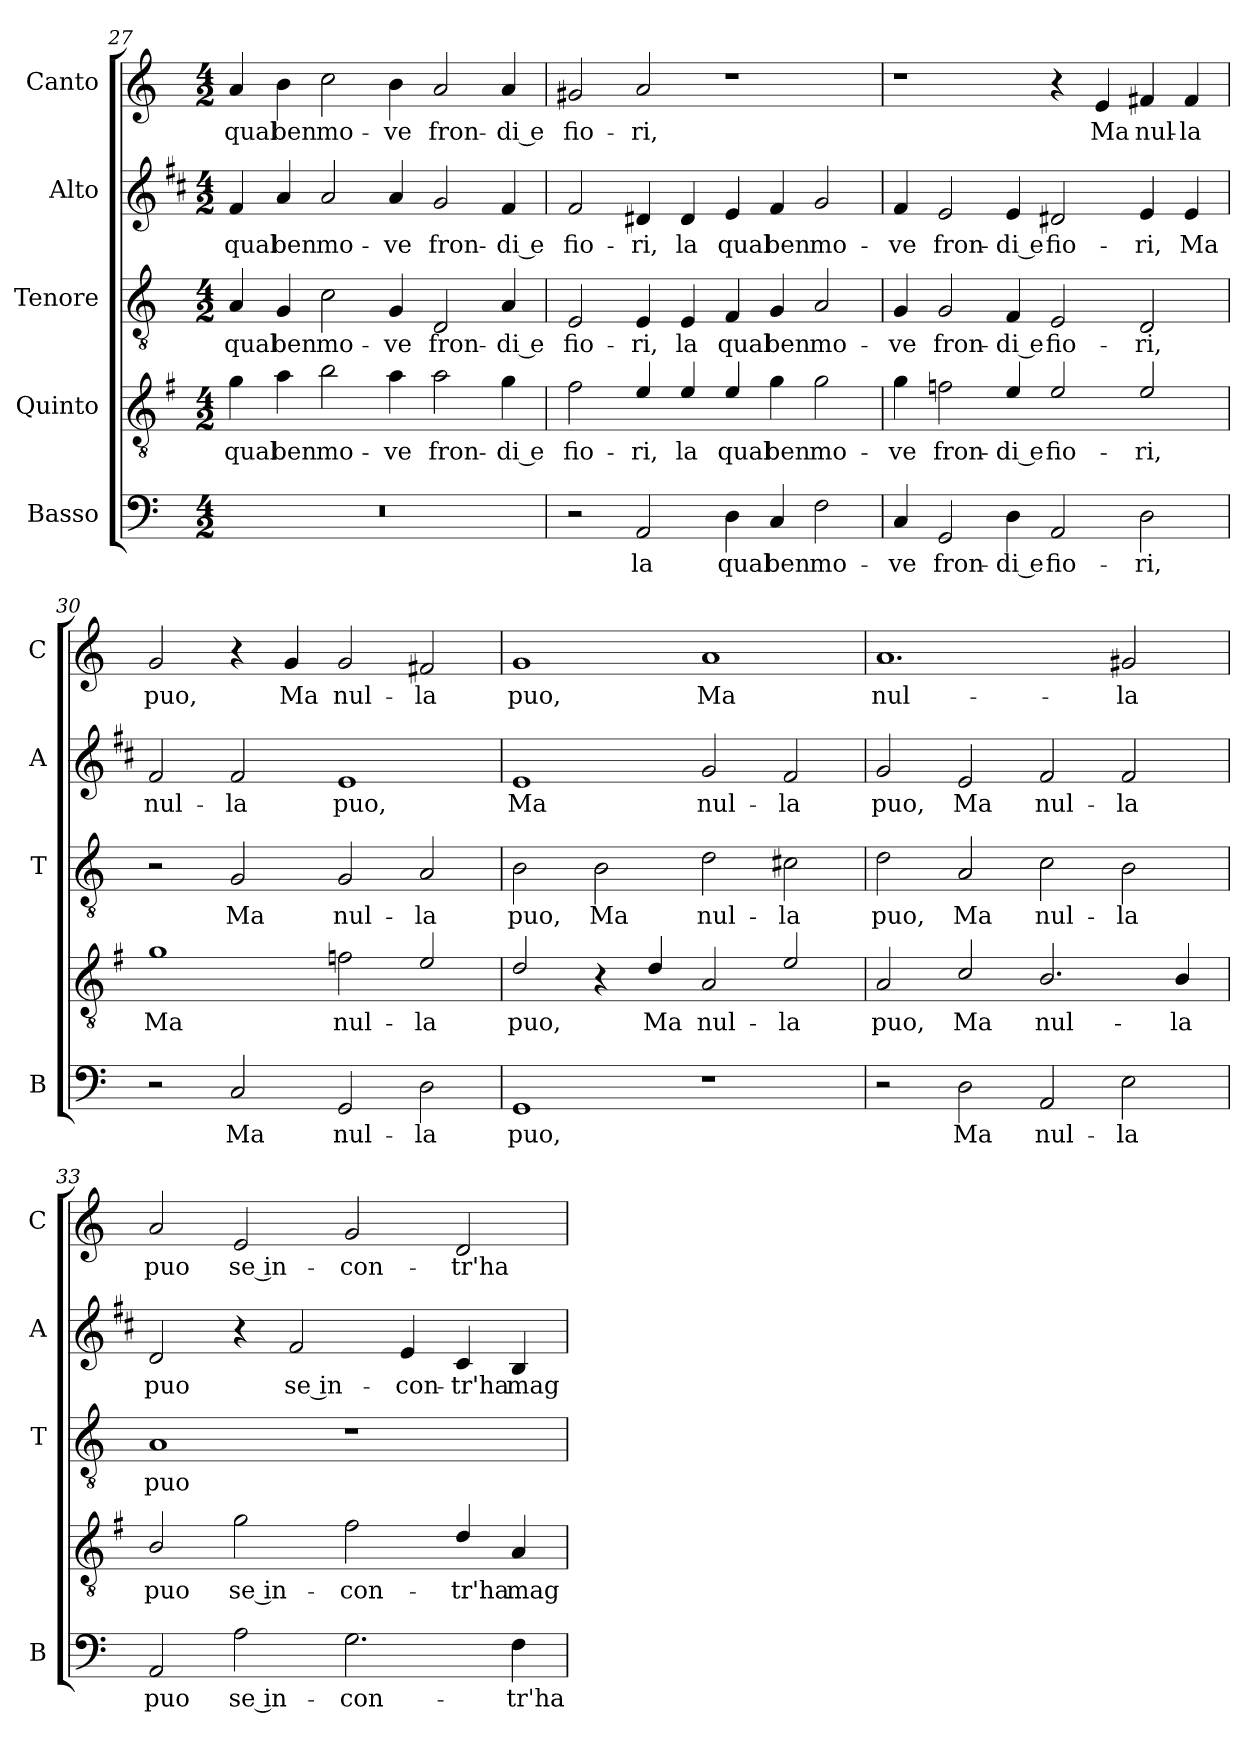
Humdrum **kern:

**kern	**text	**kern	**text	**kern	**text	**kern	**text	**kern	**text
*part5	*part5	*part4	*part4	*part3	*part3	*part2	*part2	*part1	*part1
*staff5	*staff5	*staff4	*staff4	*staff3	*staff3	*staff2	*staff2	*staff1	*staff1
*I"Basso	*	*I"Quinto	*	*I"Tenore	*	*I"Alto	*	*I"Canto	*
*I'B	*	*	*	*I'T	*	*I'A	*	*I'C	*
*clefF4	*	*clefGv2	*	*clefGv2	*	*clefG2	*	*clefG2	*
*	*	*ITrd4c7	*	*	*	*ITrd1c2	*	*	*
*k[]	*	*k[]	*	*k[]	*	*k[]	*	*k[]	*
*C:	*	*C:	*	*C:	*	*C:	*	*C:	*
*M4/2	*	*M4/2	*	*M4/2	*	*M4/2	*	*M4/2	*
=27	=27	=27	=27	=27	=27	=27	=27	=27	=27
!	!	!	!LO:LY:b	!	!LO:LY:b	!	!LO:LY:b	!	!LO:LY:b
0r	.	4c\	qual	4A/	qual	4e/	qual	4a/	qual
!	!	!	!LO:LY:b	!	!LO:LY:b	!	!LO:LY:b	!	!LO:LY:b
.	.	4d\	ben	4G/	ben	4g/	ben	4b\	ben
!	!	!	!LO:LY:b	!	!LO:LY:b	!	!LO:LY:b	!	!LO:LY:b
.	.	2e\	mo-	2c\	mo-	2g/	mo-	2cc\	mo-
!	!	!	!LO:LY:b	!	!LO:LY:b	!	!LO:LY:b	!	!LO:LY:b
.	.	4d\	-ve	4G/	-ve	4g/	-ve	4b\	-ve
!	!	!	!LO:LY:b	!	!LO:LY:b	!	!LO:LY:b	!	!LO:LY:b
.	.	2d\	fron-	2D/	fron-	2f/	fron-	2a/	fron-
!	!	!	!LO:LY:b	!	!LO:LY:b	!	!LO:LY:b	!	!LO:LY:b
.	.	4c\	-di e	4A/	-di e	4e/	-di e	4a/	-di e
=28	=28	=28	=28	=28	=28	=28	=28	=28	=28
!	!	!	!LO:LY:b	!	!LO:LY:b	!	!LO:LY:b	!	!LO:LY:b
2r	.	2B\	fio-	2E/	fio-	2e/	fio-	2g#X/	fio-
!	!LO:LY:b	!	!LO:LY:b	!	!LO:LY:b	!	!LO:LY:b	!	!LO:LY:b
2AA/	la	4A/	-ri,	4E/	-ri,	4c#X/	-ri,	2a/	-ri,
!	!	!	!LO:LY:b	!	!LO:LY:b	!	!LO:LY:b	!	!
.	.	4A/	la	4E/	la	4c#/	la	.	.
!	!LO:LY:b	!	!LO:LY:b	!	!LO:LY:b	!	!LO:LY:b	!	!
4D\	qual	4A/	qual	4F/	qual	4d/	qual	1r	.
!	!LO:LY:b	!	!LO:LY:b	!	!LO:LY:b	!	!LO:LY:b	!	!
4C/	ben	4c\	ben	4G/	ben	4e/	ben	.	.
!	!LO:LY:b	!	!LO:LY:b	!	!LO:LY:b	!	!LO:LY:b	!	!
2F\	mo-	2c\	mo-	2A/	mo-	2f/	mo-	.	.
!!LO:LB:g=z
=29	=29	=29	=29	=29	=29	=29	=29	=29	=29
!	!LO:LY:b	!	!LO:LY:b	!	!LO:LY:b	!	!LO:LY:b	!	!
4C/	-ve	4c\	-ve	4G/	-ve	4e/	-ve	1r	.
!	!LO:LY:b	!	!LO:LY:b	!	!LO:LY:b	!	!LO:LY:b	!	!
2GG/	fron-	2B-X\	fron-	2G/	fron-	2d/	fron-	.	.
!	!LO:LY:b	!	!LO:LY:b	!	!LO:LY:b	!	!LO:LY:b	!	!
4D\	-di e	4A/	-di e	4F/	-di e	4d/	-di e	.	.
!	!LO:LY:b	!	!LO:LY:b	!	!LO:LY:b	!	!LO:LY:b	!	!
2AA/	fio-	2A/	fio-	2E/	fio-	2c#X/	fio-	4r	.
!	!	!	!	!	!	!	!	!	!LO:LY:b
.	.	.	.	.	.	.	.	4e/	Ma
!	!LO:LY:b	!	!LO:LY:b	!	!LO:LY:b	!	!LO:LY:b	!	!LO:LY:b
2D\	-ri,	2A/	-ri,	2D/	-ri,	4d/	-ri,	4f#X/	nul-
!	!	!	!	!	!	!	!LO:LY:b	!	!LO:LY:b
.	.	.	.	.	.	4d/	Ma	4f#/	-la
=30	=30	=30	=30	=30	=30	=30	=30	=30	=30
!	!	!	!LO:LY:b	!	!	!	!LO:LY:b	!	!LO:LY:b
2r	.	1c	Ma	2r	.	2e/	nul-	2g/	puo,
!	!LO:LY:b	!	!	!	!LO:LY:b	!	!LO:LY:b	!	!
2C/	Ma	.	.	2G/	Ma	2e/	-la	4r	.
!	!	!	!	!	!	!	!	!	!LO:LY:b
.	.	.	.	.	.	.	.	4g/	Ma
!	!LO:LY:b	!	!LO:LY:b	!	!LO:LY:b	!	!LO:LY:b	!	!LO:LY:b
2GG/	nul-	2B-X\	nul-	2G/	nul-	1d	puo,	2g/	nul-
!	!LO:LY:b	!	!LO:LY:b	!	!LO:LY:b	!	!	!	!LO:LY:b
2D\	-la	2A/	-la	2A/	-la	.	.	2f#X/	-la
=31	=31	=31	=31	=31	=31	=31	=31	=31	=31
!	!LO:LY:b	!	!LO:LY:b	!	!LO:LY:b	!	!LO:LY:b	!	!LO:LY:b
1GG	puo,	2G/	puo,	2B\	puo,	1d	Ma	1g	puo,
!	!	!	!	!	!LO:LY:b	!	!	!	!
.	.	4r	.	2B\	Ma	.	.	.	.
!	!	!	!LO:LY:b	!	!	!	!	!	!
.	.	4G/	Ma	.	.	.	.	.	.
!	!	!	!LO:LY:b	!	!LO:LY:b	!	!LO:LY:b	!	!LO:LY:b
1r	.	2D/	nul-	2d\	nul-	2f/	nul-	1a	Ma
!	!	!	!LO:LY:b	!	!LO:LY:b	!	!LO:LY:b	!	!
.	.	2A/	-la	2c#X\	-la	2e/	-la	.	.
=32	=32	=32	=32	=32	=32	=32	=32	=32	=32
!	!	!	!LO:LY:b	!	!LO:LY:b	!	!LO:LY:b	!	!LO:LY:b
2r	.	2D/	puo,	2d\	puo,	2f/	puo,	1.a	nul-
!	!LO:LY:b	!	!LO:LY:b	!	!LO:LY:b	!	!LO:LY:b	!	!
2D\	Ma	2F/	Ma	2A/	Ma	2d/	Ma	.	.
!	!LO:LY:b	!	!LO:LY:b	!	!LO:LY:b	!	!LO:LY:b	!	!
2AA/	nul-	2.E/	nul-	2c\	nul-	2e/	nul-	.	.
!	!LO:LY:b	!	!	!	!LO:LY:b	!	!LO:LY:b	!	!LO:LY:b
2E\	-la	.	.	2B\	-la	2e/	-la	2g#X/	-la
!	!	!	!LO:LY:b	!	!	!	!	!	!
.	.	4E/	-la	.	.	.	.	.	.
!!LO:LB:g=z
=33	=33	=33	=33	=33	=33	=33	=33	=33	=33
!	!LO:LY:b	!	!LO:LY:b	!	!LO:LY:b	!	!LO:LY:b	!	!LO:LY:b
2AA/	puo	2E/	puo	1A	puo	2c/	puo	2a/	puo
!	!LO:LY:b	!	!LO:LY:b	!	!	!	!	!	!LO:LY:b
2A\	se in-	2c\	se in-	.	.	4r	.	2e/	se in-
!	!	!	!	!	!	!	!LO:LY:b	!	!
.	.	.	.	.	.	2e/	se in-	.	.
!	!LO:LY:b	!	!LO:LY:b	!	!	!	!	!	!LO:LY:b
2.G\	-con-	2B\	-con-	1r	.	.	.	2g/	-con-
!	!	!	!	!	!	!	!LO:LY:b	!	!
.	.	.	.	.	.	4d/	-con-	.	.
!	!	!	!LO:LY:b	!	!	!	!LO:LY:b	!	!LO:LY:b
.	.	4G/	-tr'ha	.	.	4B/	-tr'ha	2d/	-tr'ha
!	!LO:LY:b	!	!LO:LY:b	!	!	!	!LO:LY:b	!	!
4F\	-tr'ha	4D/	mag-	.	.	4A/	mag-	.	.
=	=	=	=	=	=	=	=	=	=
*-	*-	*-	*-	*-	*-	*-	*-	*-	*-
